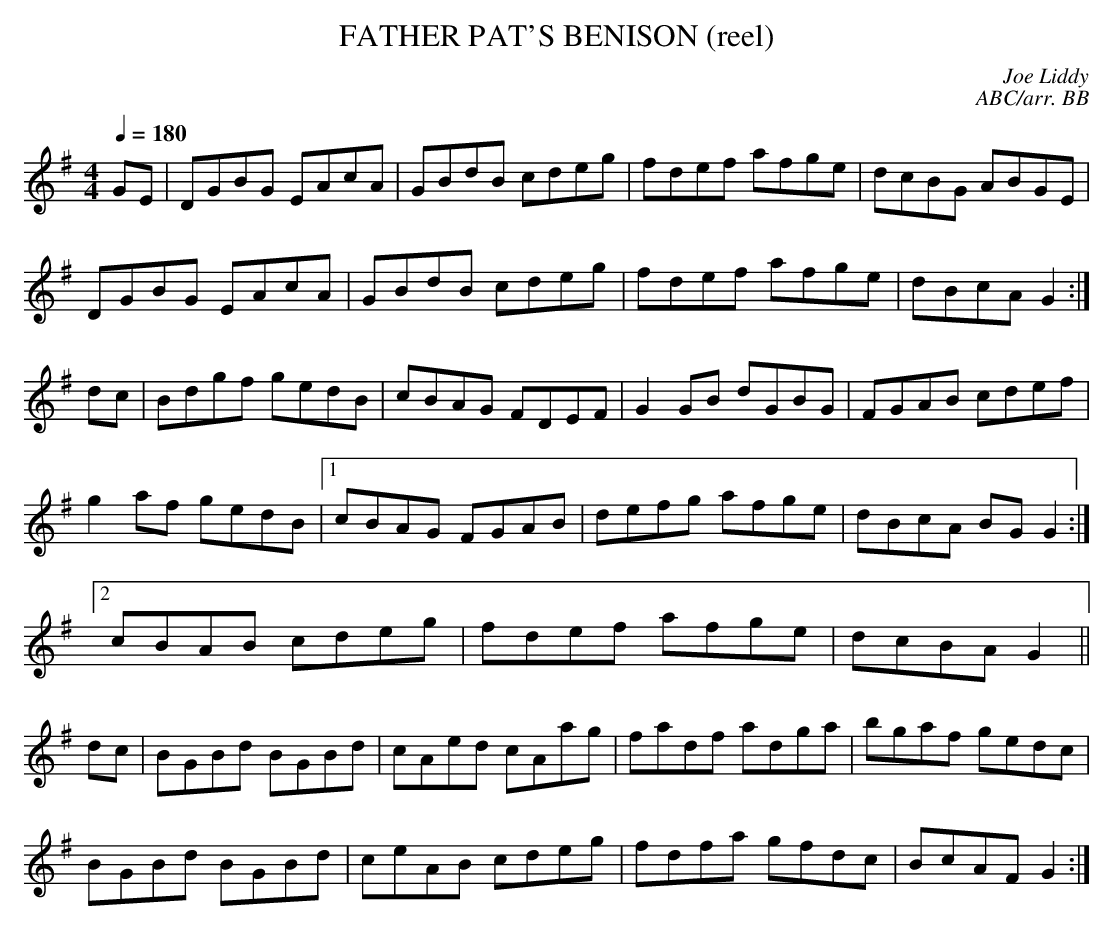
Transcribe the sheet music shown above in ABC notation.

X:1
T:FATHER PAT'S BENISON (reel)
C:Joe Liddy
C:ABC/arr. BB
Q:1/4=180
M:4/4
L:1/8
K:G
GE|DGBG EAcA|GBdB cdeg|fdef afge|dcBG ABGE |
DGBG EAcA|GBdB cdeg|fdef afge|dBcA G2 :|
dc |Bdgf gedB|cBAG FDEF|G2GB dGBG|FGAB cdef |
g2 af gedB |1 cBAG FGAB|defg afge|dBcA BGG2 :|
[2 cBAB cdeg|fdef afge|dcBA G2 ||
dc|BGBd BGBd|cAed cAag|fadf adga|bgaf gedc |
BGBd BGBd|ceAB cdeg|fdfa gfdc|BcAF G2 :|
